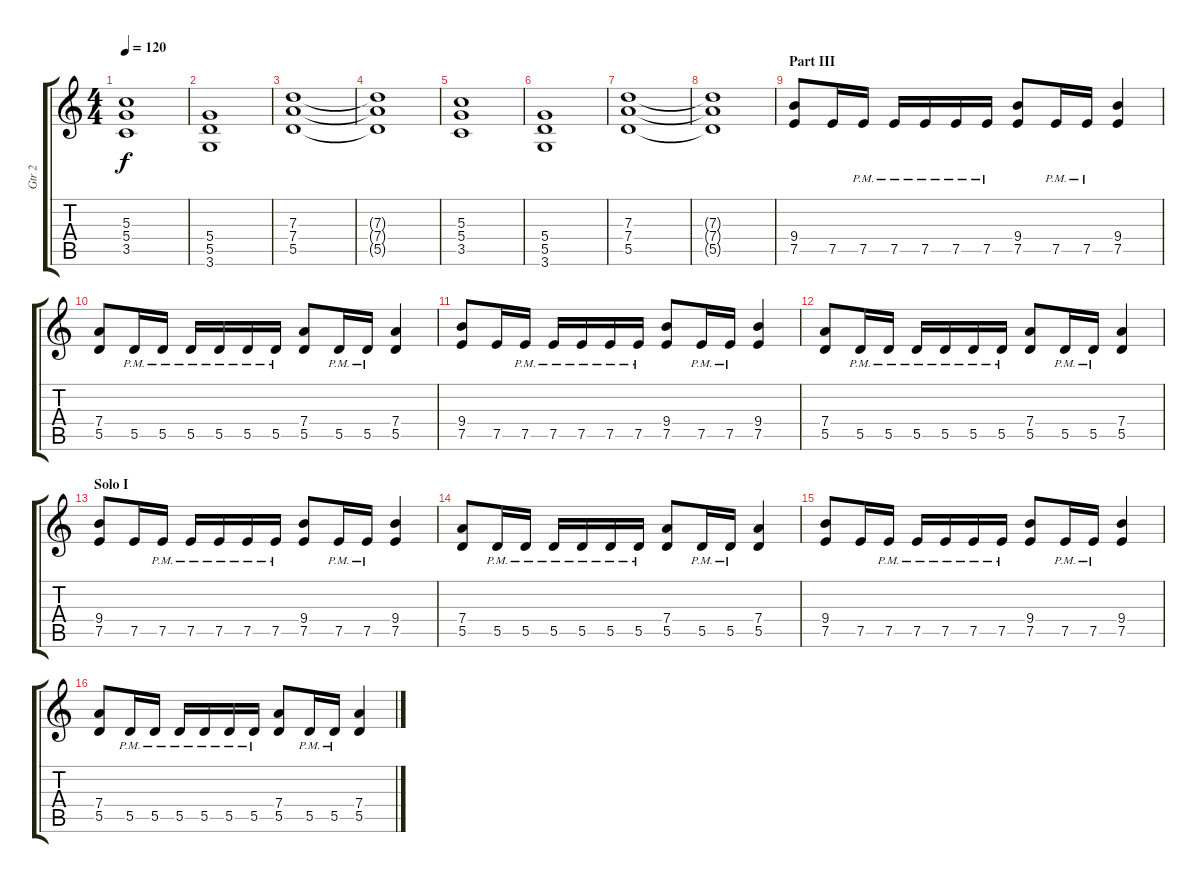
\track ("Gtr 2" "Gtr 2") {instrument distortionguitar}
\staff {score tabs}
\tuning (E4 B3 G3 D3 A2 E2) {hide}
\ts (4 4)
\tempo 120
\clef g2
\ks c
(5.3 5.4 3.5).1{dy f} |
(5.4 5.5 3.6).1 |
(7.3 7.4 5.5).1 |
(7.3{t} 7.4{t} 5.5{t}).1 |
(5.3 5.4 3.5).1 |
(5.4 5.5 3.6).1 |
(7.3 7.4 5.5).1 |
(7.3{t} 7.4{t} 5.5{t}).1 |
\section ("" "Part III")
(9.4 7.5).8 7.5.16 7.5{pm}.16 7.5{pm}.16 7.5{pm}.16 7.5{pm}.16 7.5{pm}.16 (9.4 7.5).8 7.5{pm}.16 7.5{pm}.16 (9.4 7.5).4 |
(7.4 5.5).8 5.5{pm}.16 5.5{pm}.16 5.5{pm}.16 5.5{pm}.16 5.5{pm}.16 5.5{pm}.16 (7.4 5.5).8 5.5{pm}.16 5.5{pm}.16 (7.4 5.5).4 |
(9.4 7.5).8 7.5.16 7.5{pm}.16 7.5{pm}.16 7.5{pm}.16 7.5{pm}.16 7.5{pm}.16 (9.4 7.5).8 7.5{pm}.16 7.5{pm}.16 (9.4 7.5).4 |
(7.4 5.5).8 5.5{pm}.16 5.5{pm}.16 5.5{pm}.16 5.5{pm}.16 5.5{pm}.16 5.5{pm}.16 (7.4 5.5).8 5.5{pm}.16 5.5{pm}.16 (7.4 5.5).4 |
\section ("" "Solo I")
(9.4 7.5).8{volume 12} 7.5.16 7.5{pm}.16 7.5{pm}.16 7.5{pm}.16 7.5{pm}.16 7.5{pm}.16 (9.4 7.5).8 7.5{pm}.16 7.5{pm}.16 (9.4 7.5).4 |
(7.4 5.5).8 5.5{pm}.16 5.5{pm}.16 5.5{pm}.16 5.5{pm}.16 5.5{pm}.16 5.5{pm}.16 (7.4 5.5).8 5.5{pm}.16 5.5{pm}.16 (7.4 5.5).4 |
(9.4 7.5).8 7.5.16 7.5{pm}.16 7.5{pm}.16 7.5{pm}.16 7.5{pm}.16 7.5{pm}.16 (9.4 7.5).8 7.5{pm}.16 7.5{pm}.16 (9.4 7.5).4 |
(7.4 5.5).8 5.5{pm}.16 5.5{pm}.16 5.5{pm}.16 5.5{pm}.16 5.5{pm}.16 5.5{pm}.16 (7.4 5.5).8 5.5{pm}.16 5.5{pm}.16 (7.4 5.5).4
